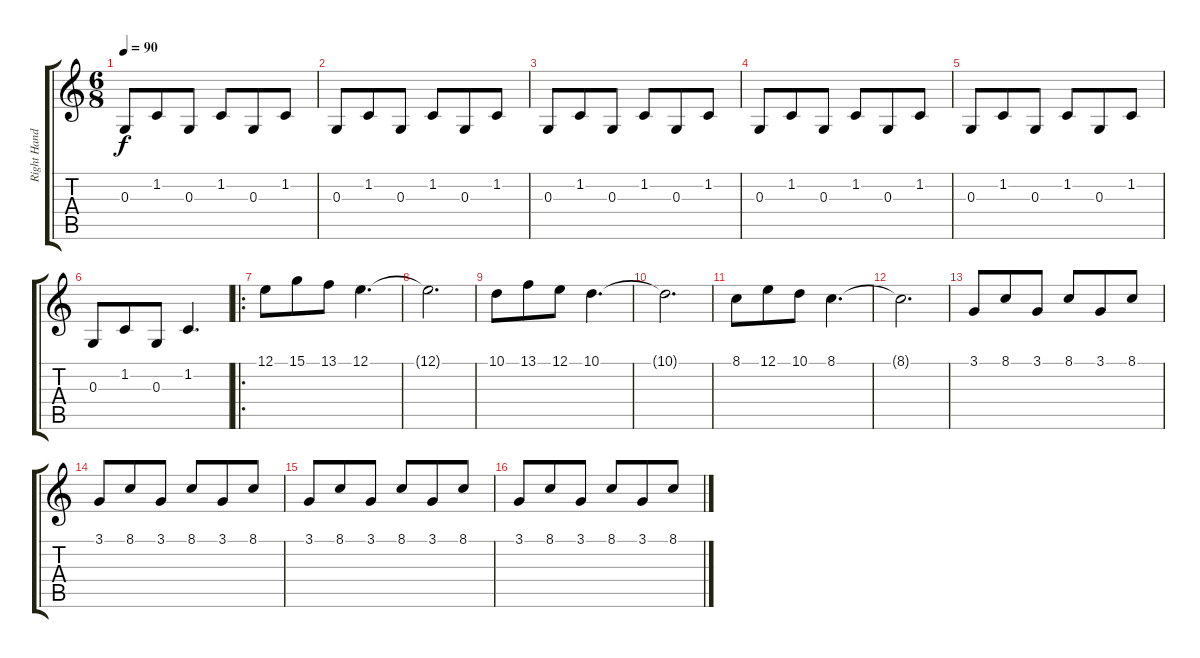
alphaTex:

\track ("Right Hand" "Right Hand") {instrument acousticgrandpiano}
\staff {score tabs}
\tuning (E4 B3 G3 D3 A2 E2) {hide}
\ts (6 8)
\tempo 90
\clef g2
\ks c
0.3.8{dy f} 1.2.8 0.3.8 1.2.8 0.3.8 1.2.8 |
0.3.8 1.2.8 0.3.8 1.2.8 0.3.8 1.2.8 |
0.3.8 1.2.8 0.3.8 1.2.8 0.3.8 1.2.8 |
0.3.8 1.2.8 0.3.8 1.2.8 0.3.8 1.2.8 |
0.3.8 1.2.8 0.3.8 1.2.8 0.3.8 1.2.8 |
0.3.8 1.2.8 0.3.8 1.2.4{d} |
\ro
12.1.8 15.1.8 13.1.8 12.1.4{d} |
12.1{t}.2{d} |
10.1.8 13.1.8 12.1.8 10.1.4{d} |
10.1{t}.2{d} |
8.1.8 12.1.8 10.1.8 8.1.4{d} |
8.1{t}.2{d} |
3.1.8 8.1.8 3.1.8 8.1.8 3.1.8 8.1.8 |
3.1.8 8.1.8 3.1.8 8.1.8 3.1.8 8.1.8 |
3.1.8 8.1.8 3.1.8 8.1.8 3.1.8 8.1.8 |
3.1.8 8.1.8 3.1.8 8.1.8 3.1.8 8.1.8
